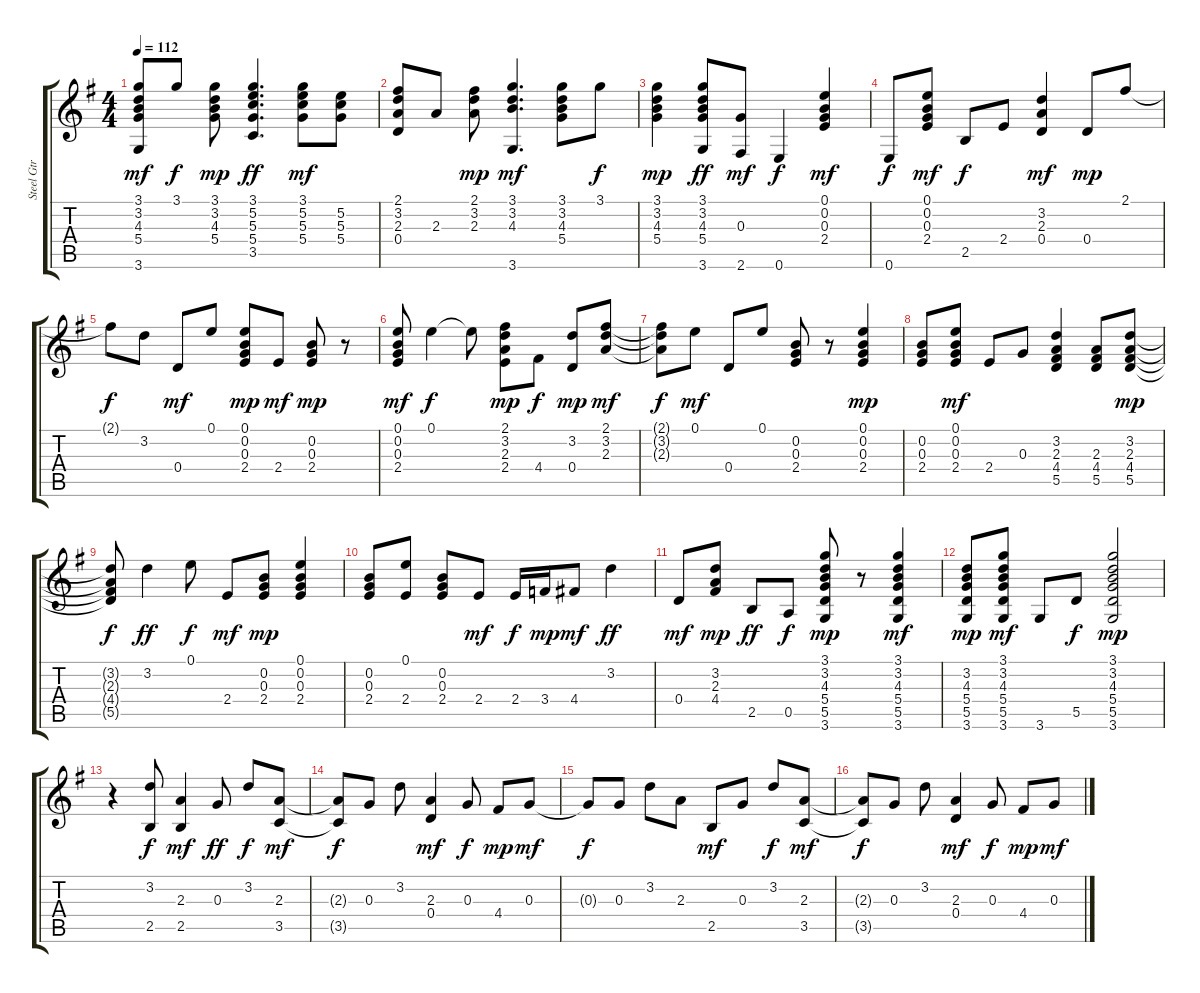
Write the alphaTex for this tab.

\track ("Steel Gtr" "Steel Gtr") {instrument acousticguitarsteel}
\staff {score tabs}
\tuning (E4 B3 G3 D3 A2 E2) {hide}
\ts (4 4)
\tempo 112
\clef g2
\ks g
(3.1 3.2 4.3 5.4 3.6).8{dy mf} 3.1.8{dy f} (3.1 3.2 4.3 5.4).8{dy mp} (3.1 5.2 5.3 5.4 3.5).4{d dy ff} (3.1 5.2 5.3 5.4).8{dy mf} (5.2 5.3 5.4).8 |
(2.1 3.2 2.3 0.4).8 2.3.8 (2.1 3.2 2.3).8{dy mp} (3.1 3.2 4.3 3.6).4{d dy mf} (3.1 3.2 4.3 5.4).8 3.1.8{dy f} |
(3.1 3.2 4.3 5.4).4{dy mp} (3.1 3.2 4.3 5.4 3.6).8{dy ff} (0.3 2.6).8{dy mf} 0.6.4{dy f} (0.1 0.2 0.3 2.4).4{dy mf} |
0.6.8{dy f} (0.1 0.2 0.3 2.4).8{dy mf} 2.5.8{dy f} 2.4.8 (3.2 2.3 0.4).4{dy mf} 0.4.8{dy mp} 2.1.8 |
2.1{t}.8{dy f} 3.2.8 0.4.8{dy mf} 0.1.8 (0.1 0.2 0.3 2.4).8{dy mp} 2.4.8{dy mf} (0.2 0.3 2.4).8{dy mp} r.8 |
(0.1 0.2 0.3 2.4).8{dy mf} 0.1.4{dy f} 0.1{t}.8 (2.1 3.2 2.3 2.4).8{dy mp} 4.4.8{dy f} (3.2 0.4).8{dy mp} (2.1 3.2 2.3).8{dy mf} |
(2.1{t} 3.2{t} 2.3{t}).8{dy f} 0.1.8{dy mf} 0.4.8 0.1.8 (0.2 0.3 2.4).8 r.8 (0.1 0.2 0.3 2.4).4{dy mp} |
(0.2 0.3 2.4).8 (0.1 0.2 0.3 2.4).8{dy mf} 2.4.8 0.3.8 (3.2 2.3 4.4 5.5).4 (2.3 4.4 5.5).8 (3.2 2.3 4.4 5.5).8{dy mp} |
(3.2{t} 2.3{t} 4.4{t} 5.5{t}).8{dy f} 3.2.4{dy ff} 0.1.8{dy f} 2.4.8{dy mf} (0.2 0.3 2.4).8{dy mp} (0.1 0.2 0.3 2.4).4 |
(0.2 0.3 2.4).8 (0.1 2.4).8 (0.2 0.3 2.4).8 2.4.8{dy mf} 2.4.16{dy f} 3.4.16{dy mp} 4.4.8{dy mf} 3.2.4{dy ff} |
0.4.8{dy mf} (3.2 2.3 4.4).8{dy mp} 2.5.8{dy ff} 0.5.8{dy f} (3.1 3.2 4.3 5.4 5.5 3.6).8{dy mp} r.8 (3.1 3.2 4.3 5.4 5.5 3.6).4{dy mf} |
(3.2 4.3 5.4 5.5 3.6).8{dy mp} (3.1 3.2 4.3 5.4 5.5 3.6).8{dy mf} 3.6.8 5.5.8{dy f} (3.1 3.2 4.3 5.4 5.5 3.6).2{dy mp} |
r.4 (3.2 2.5).8{dy f} (2.3 2.5).4{dy mf} 0.3.8{dy ff} 3.2.8{dy f} (2.3 3.5).8{dy mf} |
(2.3{t} 3.5{t}).8{dy f} 0.3.8 3.2.8 (2.3 0.4).4{dy mf} 0.3.8{dy f} 4.4.8{dy mp} 0.3.8{dy mf} |
0.3{t}.8{dy f} 0.3.8 3.2.8 2.3.8 2.5.8{dy mf} 0.3.8 3.2.8{dy f} (2.3 3.5).8{dy mf} |
(2.3{t} 3.5{t}).8{dy f} 0.3.8 3.2.8 (2.3 0.4).4{dy mf} 0.3.8{dy f} 4.4.8{dy mp} 0.3.8{dy mf}
